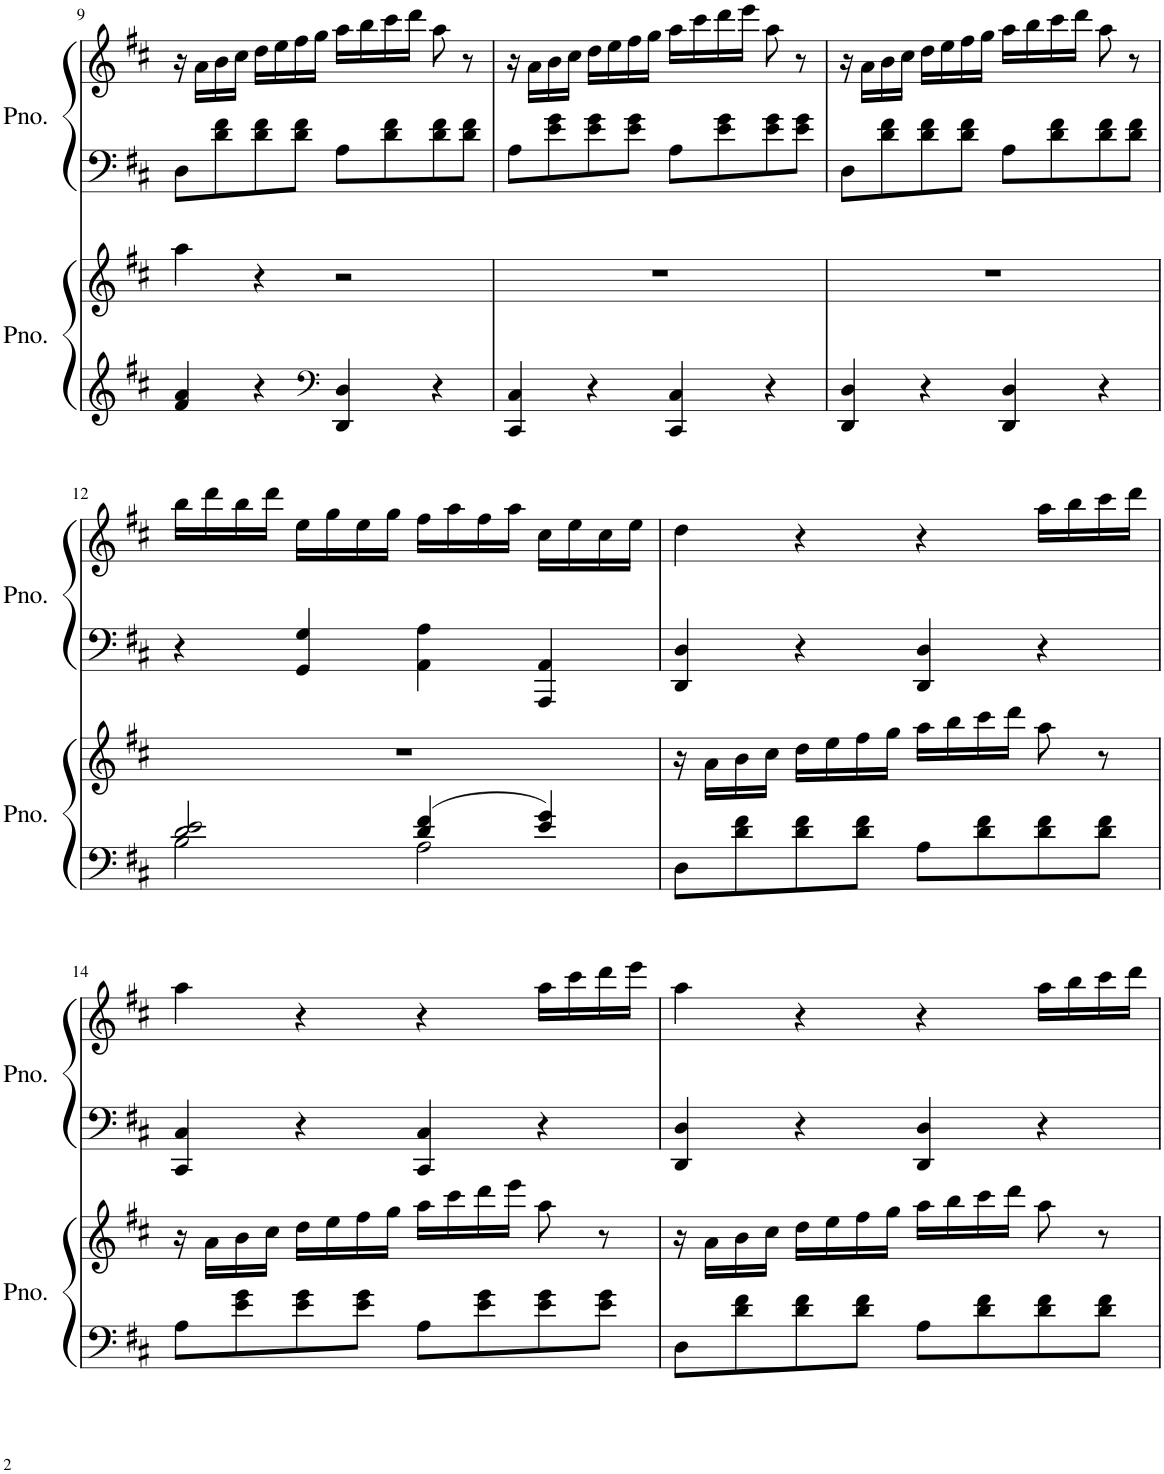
**kern	**kern	**kern	**kern
*part2	*part2	*part1	*part1
*staff4	*staff3	*staff2	*staff1
*I"Piano	*	*I"Piano	*
*I'Pno.	*	*I'Pno.	*
!!LO:PB:g=z
*clefG2	*clefG2	*clefF4	*clefG2
*k[f#c#]	*k[f#c#]	*k[f#c#]	*k[f#c#]
*M4/4	*M4/4	*M4/4	*M4/4
*met(c)	*met(c)	*met(c)	*met(c)
=9	=9	=9	=9
4f#/ 4a/	4aa\	8D\L	16r
.	.	.	16a\LL
.	.	8d\ 8f#\	16b\
.	.	.	16cc#\JJ
4r	4r	8d\ 8f#\	16dd\LL
.	.	.	16ee\
.	.	8d\ 8f#\J	16ff#\
.	.	.	16gg\JJ
*clefF4	*	*	*
4DD/ 4D/	2r	8A\L	16aa\LL
.	.	.	16bb\
.	.	8d\ 8f#\	16ccc#\
.	.	.	16ddd\JJ
4r	.	8d\ 8f#\	8aa\
.	.	8d\ 8f#\J	8r
=10	=10	=10	=10
4CC#/ 4C#/	1r	8A\L	16r
.	.	.	16a\LL
.	.	8e\ 8g\	16b\
.	.	.	16cc#\JJ
4r	.	8e\ 8g\	16dd\LL
.	.	.	16ee\
.	.	8e\ 8g\J	16ff#\
.	.	.	16gg\JJ
4CC#/ 4C#/	.	8A\L	16aa\LL
.	.	.	16ccc#\
.	.	8e\ 8g\	16ddd\
.	.	.	16eee\JJ
4r	.	8e\ 8g\	8aa\
.	.	8e\ 8g\J	8r
=11	=11	=11	=11
4DD/ 4D/	1r	8D\L	16r
.	.	.	16a\LL
.	.	8d\ 8f#\	16b\
.	.	.	16cc#\JJ
4r	.	8d\ 8f#\	16dd\LL
.	.	.	16ee\
.	.	8d\ 8f#\J	16ff#\
.	.	.	16gg\JJ
4DD/ 4D/	.	8A\L	16aa\LL
.	.	.	16bb\
.	.	8d\ 8f#\	16ccc#\
.	.	.	16ddd\JJ
4r	.	8d\ 8f#\	8aa\
.	.	8d\ 8f#\J	8r
!!LO:LB:g=z
=12	=12	=12	=12
*^	*	*	*
2d/ 2e/	2B\	1r	4r	16bb\LL
.	.	.	.	16ddd\
.	.	.	.	16bb\
.	.	.	.	16ddd\JJ
.	.	.	4GG/ 4G/	16ee\LL
.	.	.	.	16gg\
.	.	.	.	16ee\
.	.	.	.	16gg\JJ
4d/ 4f#/	2A\	.	4AA\ 4A\	16ff#\LL
.	.	.	.	16aa\
.	.	.	.	16ff#\
.	.	.	.	16aa\JJ
4e/ 4g/	.	.	4AAA/ 4AA/	16cc#\LL
.	.	.	.	16ee\
.	.	.	.	16cc#\
.	.	.	.	16ee\JJ
*v	*v	*	*	*
=13	=13	=13	=13
8D\L	16r	4DD/ 4D/	4dd\
.	16a\LL	.	.
8d\ 8f#\	16b\	.	.
.	16cc#\JJ	.	.
8d\ 8f#\	16dd\LL	4r	4r
.	16ee\	.	.
8d\ 8f#\J	16ff#\	.	.
.	16gg\JJ	.	.
8A\L	16aa\LL	4DD/ 4D/	4r
.	16bb\	.	.
8d\ 8f#\	16ccc#\	.	.
.	16ddd\JJ	.	.
8d\ 8f#\	8aa\	4r	16aa\LL
.	.	.	16bb\
8d\ 8f#\J	8r	.	16ccc#\
.	.	.	16ddd\JJ
!!LO:LB:g=z
=14	=14	=14	=14
8A\L	16r	4CC#/ 4C#/	4aa\
.	16a\LL	.	.
8e\ 8g\	16b\	.	.
.	16cc#\JJ	.	.
8e\ 8g\	16dd\LL	4r	4r
.	16ee\	.	.
8e\ 8g\J	16ff#\	.	.
.	16gg\JJ	.	.
8A\L	16aa\LL	4CC#/ 4C#/	4r
.	16ccc#\	.	.
8e\ 8g\	16ddd\	.	.
.	16eee\JJ	.	.
8e\ 8g\	8aa\	4r	16aa\LL
.	.	.	16ccc#\
8e\ 8g\J	8r	.	16ddd\
.	.	.	16eee\JJ
=15	=15	=15	=15
8D\L	16r	4DD/ 4D/	4aa\
.	16a\LL	.	.
8d\ 8f#\	16b\	.	.
.	16cc#\JJ	.	.
8d\ 8f#\	16dd\LL	4r	4r
.	16ee\	.	.
8d\ 8f#\J	16ff#\	.	.
.	16gg\JJ	.	.
8A\L	16aa\LL	4DD/ 4D/	4r
.	16bb\	.	.
8d\ 8f#\	16ccc#\	.	.
.	16ddd\JJ	.	.
8d\ 8f#\	8aa\	4r	16aa\LL
.	.	.	16bb\
8d\ 8f#\J	8r	.	16ccc#\
.	.	.	16ddd\JJ
=	=	=	=
*-	*-	*-	*-
